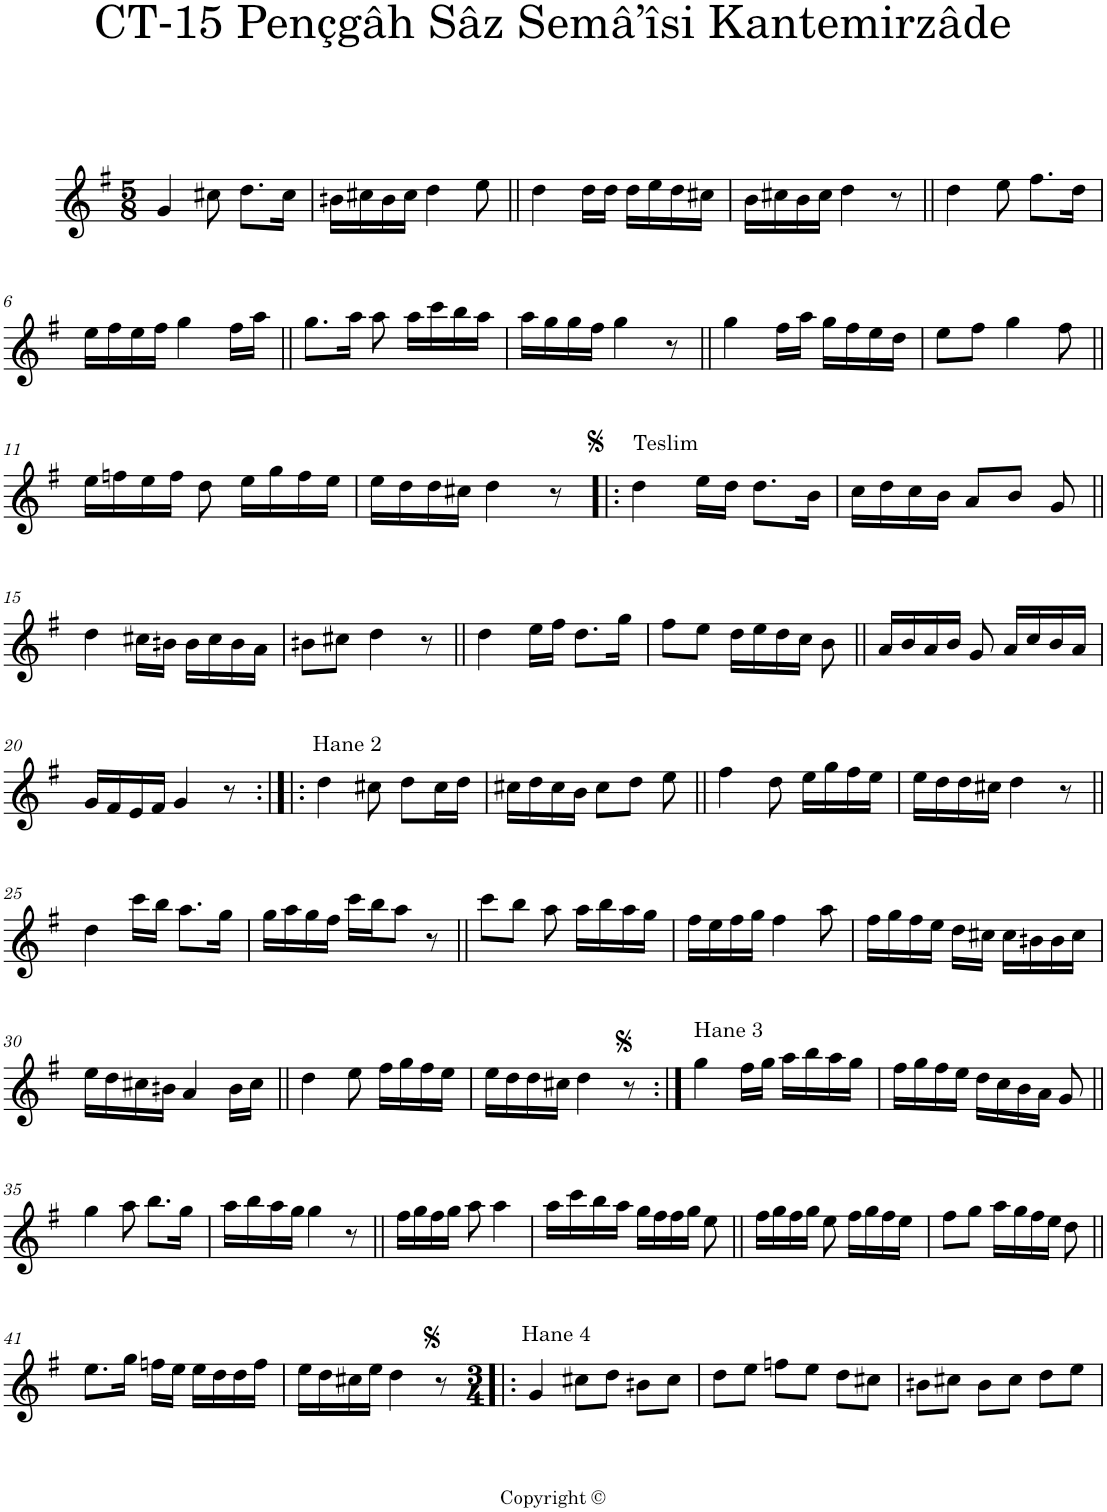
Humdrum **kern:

**kern
*part1
*staff1
*I"Piano
*I'Pno
*clefG2
*k[f#]
*G:
*M5/8
=1
4g/
8cc#X\
8.dd\L
16cc#\Jk
=2
16bn\LL
16cc#X\
16b\
16cc#\JJ
4dd\
8ee\
=3||
4dd\
16dd\LL
16dd\JJ
16dd\LL
16ee\
16dd\
16cc#X\JJ
=4
16b\LL
16cc#X\
16b\
16cc#\JJ
4dd\
8r
=5||
4dd\
8ee\
8.ff#\L
16dd\Jk
!!LO:LB:g=z
=6
16ee\LL
16ff#\
16ee\
16ff#\JJ
4gg\
16ff#\LL
16aa\JJ
=7||
8.gg\L
16aa\Jk
8aa\
16aa\LL
16ccc\
16bb\
16aa\JJ
=8
16aa\LL
16gg\
16gg\
16ff#\JJ
4gg\
8r
=9||
4gg\
16ff#\LL
16aa\JJ
16gg\LL
16ff#\
16ee\
16dd\JJ
=10
8ee\L
8ff#\J
4gg\
8ff#\
!!LO:LB:g=z
=11||
16ee\LL
16ffn\
16ee\
16ff\JJ
8dd\
16ee\LL
16gg\
16ff\
16ee\JJ
=12
16ee\LL
16dd\
16dd\
16cc#X\JJ
4dd\
8r
=13!|:
!LO:TX:a:t=Teslim
4dd\
16ee\LL
16dd\JJ
8.dd\L
16b\Jk
=14
16cc\LL
16dd\
16cc\
16b\JJ
8a/L
8b/J
8g/
!!LO:LB:g=z
=15||
4dd\
16cc#X\LL
16bn\JJ
16b\LL
16cc#\
16b\
16a\JJ
=16
8bn\L
8cc#X\J
4dd\
8r
=17||
4dd\
16ee\LL
16ff#\JJ
8.dd\L
16gg\Jk
=18
8ff#\L
8ee\J
16dd\LL
16ee\
16dd\
16cc\JJ
8b\
=19||
16a/LL
16b/
16a/
16b/JJ
8g/
16a/LL
16cc/
16b/
16a/JJ
!!LO:LB:g=z
=20
16g/LL
16f#/
16e/
16f#/JJ
4g/
8r
=21:|!|:
!LO:TX:a:t=Hane 2
4dd\
8cc#X\
8dd\L
16cc#\L
16dd\JJ
=22
16cc#X\LL
16dd\
16cc#\
16b\JJ
8cc#\L
8dd\J
8ee\
=23||
4ff#\
8dd\
16ee\LL
16gg\
16ff#\
16ee\JJ
=24
16ee\LL
16dd\
16dd\
16cc#X\JJ
4dd\
8r
!!LO:LB:g=z
=25||
4dd\
16ccc\LL
16bb\JJ
8.aa\L
16gg\Jk
=26
16gg\LL
16aa\
16gg\
16ff#\JJ
16ccc\LL
16bb\J
8aa\J
8r
=27||
8ccc\L
8bb\J
8aa\
16aa\LL
16bb\
16aa\
16gg\JJ
=28
16ff#\LL
16ee\
16ff#\
16gg\JJ
4ff#\
8aa\
=29
16ff#\LL
16gg\
16ff#\
16ee\JJ
16dd\LL
16cc#X\JJ
16cc#\LL
16bn\
16b\
16cc#\JJ
!!LO:LB:g=z
=30
16ee\LL
16dd\
16cc#X\
16bn\JJ
4a/
16b\LL
16cc#\JJ
=31||
4dd\
8ee\
16ff#\LL
16gg\
16ff#\
16ee\JJ
=32
16ee\LL
16dd\
16dd\
16cc#X\JJ
4dd\
8r
=33:|!
!LO:TX:a:t=Hane 3
4gg\
16ff#\LL
16gg\JJ
16aa\LL
16bb\
16aa\
16gg\JJ
=34
16ff#\LL
16gg\
16ff#\
16ee\JJ
16dd\LL
16cc\
16b\
16a\JJ
8g/
!!LO:LB:g=z
=35||
4gg\
8aa\
8.bb\L
16gg\Jk
=36
16aa\LL
16bb\
16aa\
16gg\JJ
4gg\
8r
=37||
16ff#\LL
16gg\
16ff#\
16gg\JJ
8aa\
4aa\
=38
16aa\LL
16ccc\
16bb\
16aa\JJ
16gg\LL
16ff#\
16ff#\
16gg\JJ
8ee\
=39||
16ff#\LL
16gg\
16ff#\
16gg\JJ
8ee\
16ff#\LL
16gg\
16ff#\
16ee\JJ
=40
8ff#\L
8gg\J
16aa\LL
16gg\
16ff#\
16ee\JJ
8dd\
!!LO:LB:g=z
=41||
8.ee\L
16gg\Jk
16ffn\LL
16ee\JJ
16ee\LL
16dd\
16dd\
16ff\JJ
=42
16ee\LL
16dd\
16cc#X\
16ee\JJ
4dd\
8r
=43!|:
*M3/4
!LO:TX:a:t=Hane 4
4g/
8cc#X\L
8dd\J
8bn\L
8cc#\J
=44
8dd\L
8ee\J
8ffn\L
8ee\J
8dd\L
8cc#X\J
=45
8bn\L
8cc#X\J
8b\L
8cc#\J
8dd\L
8ee\J
=
*-
